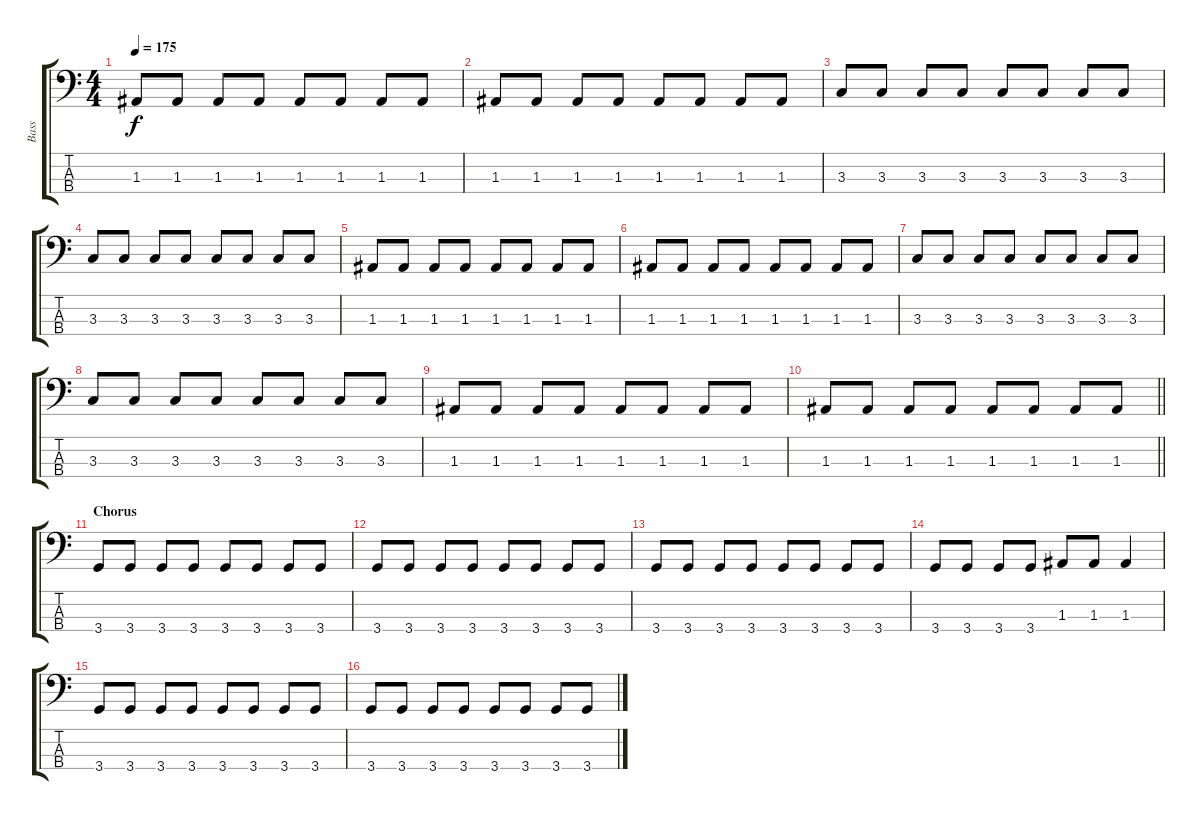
\track ("Bass" "Bass") {instrument electricbassfinger}
\staff {score tabs}
\tuning (G2 D2 A1 E1) {hide}
\ts (4 4)
\tempo 175
\clef f4
\ks c
1.3.8{dy f} 1.3.8 1.3.8 1.3.8 1.3.8 1.3.8 1.3.8 1.3.8 |
1.3.8 1.3.8 1.3.8 1.3.8 1.3.8 1.3.8 1.3.8 1.3.8 |
3.3.8 3.3.8 3.3.8 3.3.8 3.3.8 3.3.8 3.3.8 3.3.8 |
3.3.8 3.3.8 3.3.8 3.3.8 3.3.8 3.3.8 3.3.8 3.3.8 |
1.3.8 1.3.8 1.3.8 1.3.8 1.3.8 1.3.8 1.3.8 1.3.8 |
1.3.8 1.3.8 1.3.8 1.3.8 1.3.8 1.3.8 1.3.8 1.3.8 |
3.3.8 3.3.8 3.3.8 3.3.8 3.3.8 3.3.8 3.3.8 3.3.8 |
3.3.8 3.3.8 3.3.8 3.3.8 3.3.8 3.3.8 3.3.8 3.3.8 |
1.3.8 1.3.8 1.3.8 1.3.8 1.3.8 1.3.8 1.3.8 1.3.8 |
\barLineRight lightlight
1.3.8 1.3.8 1.3.8 1.3.8 1.3.8 1.3.8 1.3.8 1.3.8 |
\section ("" "Chorus")
3.4.8 3.4.8 3.4.8 3.4.8 3.4.8 3.4.8 3.4.8 3.4.8 |
3.4.8 3.4.8 3.4.8 3.4.8 3.4.8 3.4.8 3.4.8 3.4.8 |
3.4.8 3.4.8 3.4.8 3.4.8 3.4.8 3.4.8 3.4.8 3.4.8 |
3.4.8 3.4.8 3.4.8 3.4.8 1.3.8 1.3.8 1.3.4 |
3.4.8 3.4.8 3.4.8 3.4.8 3.4.8 3.4.8 3.4.8 3.4.8 |
3.4.8 3.4.8 3.4.8 3.4.8 3.4.8 3.4.8 3.4.8 3.4.8
